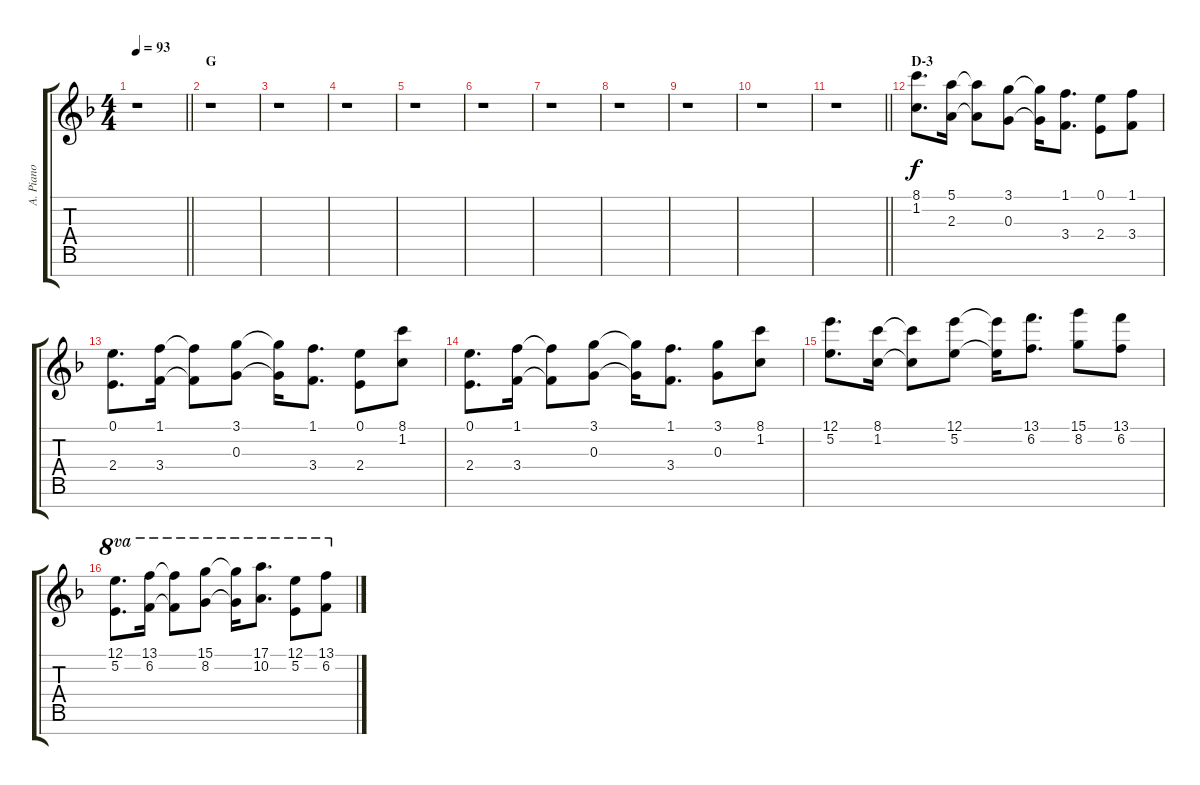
\track ("A. Piano" "A. Piano") {instrument acousticgrandpiano}
\staff {score tabs}
\tuning (E5 B4 G4 D4 A3 E3 B2) {hide}
\ts (4 4)
\tempo 93
\clef g2
\barLineRight lightlight
\ks f
r.1{dy f} |
\section ("" "G")
r.1 |
r.1 |
r.1 |
r.1 |
r.1 |
r.1 |
r.1 |
r.1 |
r.1 |
\barLineRight lightlight
r.1 |
\section ("" "D-3")
(8.1 1.2).8{d} (5.1 2.3).16 (5.1{t} 2.3{t}).8 (3.1 0.3).8 (3.1{t} 0.3{t}).16 (1.1 3.4).8{d} (0.1 2.4).8 (1.1 3.4).8 |
(0.1 2.4).8{d} (1.1 3.4).16 (1.1{t} 3.4{t}).8 (3.1 0.3).8 (3.1{t} 0.3{t}).16 (1.1 3.4).8{d} (0.1 2.4).8 (8.1 1.2).8 |
(0.1 2.4).8{d} (1.1 3.4).16 (1.1{t} 3.4{t}).8 (3.1 0.3).8 (3.1{t} 0.3{t}).16 (1.1 3.4).8{d} (3.1 0.3).8 (8.1 1.2).8 |
(12.1 5.2).8{d} (8.1 1.2).16 (8.1{t} 1.2{t}).8 (12.1 5.2).8 (12.1{t} 5.2{t}).16 (13.1 6.2).8{d} (15.1 8.2).8 (13.1 6.2).8 |
(12.1 5.2).8{d ot 8va} (13.1 6.2).16{ot 8va} (13.1{t} 6.2{t}).8{ot 8va} (15.1 8.2).8{ot 8va} (15.1{t} 8.2{t}).16{ot 8va} (17.1 10.2).8{d ot 8va} (12.1 5.2).8{ot 8va} (13.1 6.2).8{ot 8va}
